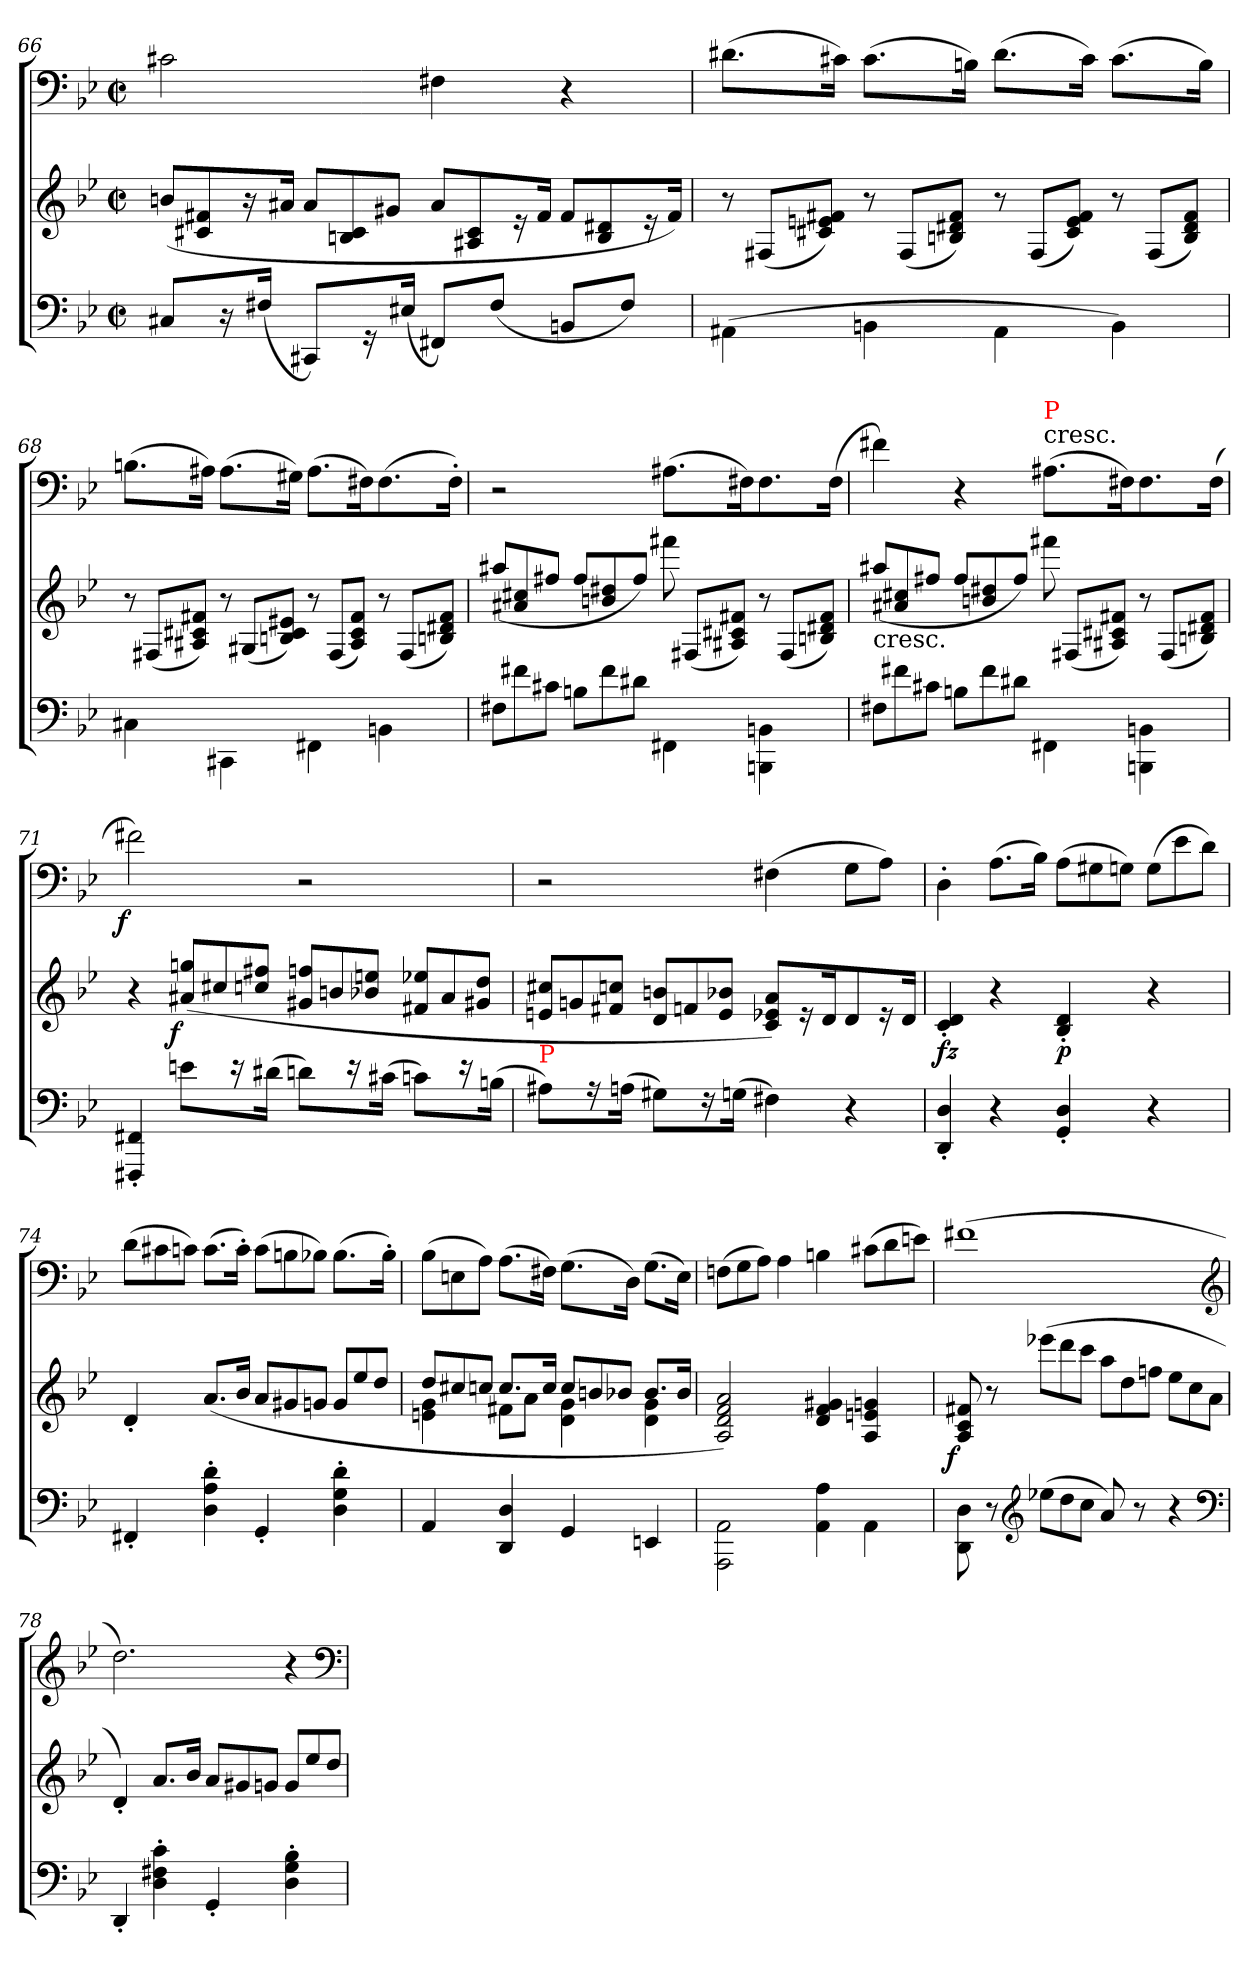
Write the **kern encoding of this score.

**kern	**kern	**dynam	**kern	**dynam
*part2	*part2	*part2	*part1	*part1
*staff3	*staff2	*staff2/3	*staff1	*staff1
*clefF4	*clefG2	*	*clefF4	*
*k[b-e-]	*k[b-e-]	*	*k[b-e-]	*
*M2/2	*M2/2	*	*M2/2	*
*met(c|)	*met(c|)	*	*met(c|)	*
*	*Xtuplet	*	*	*
=66	=66	=66	=66	=66
8C#X/L	(>12bnL	.	2c#X!	.
.	12f#X 12c#X	.	.	.
16r	.	.	.	.
.	24r	.	.	.
(<16F#XJk	.	.	.	.
.	24a#XJk	.	.	.
8CC#XL)	12a#L	.	.	.
.	12c# 12Bn	.	.	.
16r	.	.	.	.
.	12g#XJ	.	.	.
(<16E#XJk	.	.	.	.
8FF#XL)	12a#L	.	4F#X!	.
.	12c# 12A#X	.	.	.
(<8F#J	.	.	.	.
.	24r	.	.	.
.	24f#Jk	.	.	.
8BBn/L	12f#L	.	4r	.
.	12d#X 12B	.	.	.
8F#J)	.	.	.	.
.	24r	.	.	.
.	24f#Jk)	.	.	.
=67	=67	=67	=67	=67
(<4AA#X\	12r	.	(>8.d#X!\L	.
.	(>12F#XL	.	.	.
.	12f#X 12en 12c#XJ)	.	.	.
.	.	.	16c#X!Jk)	.
4BBn\	12r	.	(>8.c#!\L	.
.	(>12F#/L	.	.	.
.	12f# 12d#X 12BnJ)	.	.	.
.	.	.	16Bn!Jk)	.
4AA#\	12r	.	(>8.d#!\L	.
.	(>12F#/L	.	.	.
.	12f# 12e 12c#J)	.	.	.
.	.	.	16c#!Jk)	.
4BB\)	12r	.	(>8.c#!\L	.
.	(>12F#/L	.	.	.
.	12f# 12d# 12BJ)	.	.	.
.	.	.	16B!Jk)	.
=68	=68	=68	=68	=68
4C#X\	12r	.	(>8.Bn!\L	.
.	(>12F#XL	.	.	.
.	12f#X 12c#X 12A#XJ)	.	.	.
.	.	.	16A#X!Jk)	.
4CC#X\	12r	.	(>8.A#!\L	.
.	(>12G#XL	.	.	.
.	12e#X/ 12c#/ 12Bn/J)	.	.	.
.	.	.	16G#X!Jk)	.
4FF#X\	12r	.	(>8.A#!\L	.
.	(>12F#/L	.	.	.
.	12f#/ 12c#/ 12A#/J)	.	.	.
.	.	.	16F#X!k)	.
4BBn\	12r	.	(>8.F#!	.
.	(>12F#/L	.	.	.
.	12f# 12d#X 12BnJ)	.	.	.
.	.	.	16F#'>!Jk)	.
=69	=69	=69	=69	=69
*Xtuplet	*	*	*	*
12F#XL	(>12aa#X/L	.	2r	.
12f#X	12cc#X 12a#X	.	.	.
12c#XJ	12ff#XJ	.	.	.
12BnL	12ff#/L	.	.	.
12f#\	12dd#X/ 12bn/	.	.	.
12d#XJ	12ff#J)	.	.	.
4FF#X\	12fff#X	.	(>8.A#X!\L	.
.	(>12F#L	.	.	.
.	12f# 12c#X 12A#XJ)	.	.	.
.	.	.	16F#X!k)	.
4BBn\ 4BBBn\	12r	.	8.F#!	.
.	(>12F#/L	.	.	.
.	12f# 12d#X 12BJ)	.	.	.
.	.	.	(>16F#!Jk	.
=70	=70	=70	=70	=70
!	!LO:TX:c:t=cresc.	!	!	!
12F#XL	(>12aa#X/L	.	4f#X!)	.
12f#X	12cc#X 12a#X	.	.	.
12c#XJ	12ff#XJ	.	.	.
12BnL	12ff#/L	.	4r	.
12f#\	12dd#X/ 12bn/	.	.	.
12d#XJ	12ff#J)	.	.	.
!	!	!	!LO:TX:a:t=cresc.	!
!	!	!	!LO:TX:a:color=red:t=P	!
4FF#X\	12fff#X	.	(>8.A#X!\L	.
.	(>12F#XL	.	.	.
.	12f# 12c#X 12A#XJ)	.	.	.
.	.	.	16F#X!k)	.
4BBn\ 4BBBn\	12r	.	8.F#!	.
.	(>12F#/L	.	.	.
.	12f# 12d#X 12BnJ)	.	.	.
.	.	.	(>16F#!Jk	.
=71	=71	=71	=71	=71
!	!	!	!	!LO:DY:rj
4FF#X' 4FFF#X'	4r	.	2f#X!)	f
!	!	!LO:DY:rj	!	!
8en\L	(>12ggn/ 12a#X/L	f	.	.
.	12cc#X/	.	.	.
16re	.	.	.	.
.	12ff#X 12ccnJ	.	.	.
(<16d#XJk	.	.	.	.
8dn\L)	12ffn/ 12g#X/L	.	2r	.
.	12bn/	.	.	.
16re	.	.	.	.
.	12een 12b-XJ	.	.	.
(<16c#XJk	.	.	.	.
8cn\L)	12ee-X/ 12f#X/L	.	.	.
.	12a#/	.	.	.
16re	.	.	.	.
.	12dd 12g#XJ	.	.	.
(<16Bn\Jk	.	.	.	.
=72	=72	=72	=72	=72
!LO:TX:a:color=red:t=P	!	!	!	!
8A#XL)	12cc#X 12enL	.	2r	.
.	12gn	.	.	.
16r	.	.	.	.
.	12ccn 12f#XJ	.	.	.
(>16AnJk	.	.	.	.
8G#XL)	12bn 12dL	.	.	.
.	12fn	.	.	.
16r	.	.	.	.
.	12b-X 12eJ	.	.	.
(>16GnJk	.	.	.	.
4F#X)	8a 8e-X 8cL)	.	(>4F#X!	.
.	16r	.	.	.
.	16dk	.	.	.
4r	8d	.	8G!\L	.
.	16r	.	8A!J)	.
.	16dJk	.	.	.
=73	=73	=73	=73	=73
4D' 4DD'	4d' 4c'	fz	4D'!	.
4r	4r	.	(>8.A!\L	.
.	.	.	16B-!Jk)	.
*	*	*	*Xtuplet	*
4D' 4GG'	4d' 4B-'	p	(>12A!\L	.
.	.	.	12G#X!	.
.	.	.	12Gn!J)	.
4r	4r	.	(>12G!\L	.
.	.	.	12e-!	.
.	.	.	12d!J)	.
=74	=74	=74	=74	=74
4FF#X'	4d'	.	(>12d!\L	.
.	.	.	12c#X!	.
.	.	.	12cn!J)	.
4d' 4A' 4D'	(>8.aL	.	(>8.c!\L	.
.	16b-Jk	.	16c'!Jk)	.
4GG'	12aL	.	(>12c!\L	.
.	12g#X	.	12Bn!	.
.	12gnJ	.	12B-X!J)	.
4d' 4G' 4D'	12g/L	.	(>8.B-!\L	.
.	12ee-	.	.	.
.	12ddJ	.	.	.
.	.	.	16B-'!Jk)	.
=75	=75	=75	=75	=75
*	*^	*	*	*
4AA	12ddL	4g 4en	.	(>12B-!\L	.
.	12cc#X	.	.	12En!	.
.	12ccnJ	.	.	12A!J)	.
4D 4DD	8.ccL	8f#XL	.	(>8.A!\L	.
.	.	8aJ	.	.	.
.	16ccJk	.	.	16F#X!Jk)	.
4GG	12ccL	4g 4d	.	(>8.G!\L	.
.	12bn	.	.	.	.
.	12b-XJ	.	.	.	.
.	.	.	.	16D!Jk)	.
4EEn	8.b-L	4g 4d	.	(>8.G!\L	.
.	16b-Jk	.	.	16E!Jk)	.
*	*v	*v	*	*	*
=76	=76	=76	=76	=76
2AA\ 2AAA\	2a/ 2f/ 2d/ 2A/)	.	(>12Fn!\L	.
.	.	.	12G!	.
.	.	.	12A!J)	.
.	.	.	4A!	.
4A 4AA	4g#X 4f 4d	.	4Bn!	.
4AA\	4gn/ 4en/ 4A/	.	(>12c#X!\L	.
.	.	.	12d!	.
.	.	.	12en!J)	.
=77	=77	=77	=77	=77
!	!	!LO:DY:rj	!	!
8D\ 8DD\	8f#X/ 8c/ 8A/	f	(>1f#X!	.
8r	8r	.	.	.
*clefG2	*	*	*	*
(>12ee-XL	(>12eee-XL	.	.	.
12dd	12ddd	.	.	.
12ccJ	12cccJ	.	.	.
8a)	12aaL	.	.	.
.	12dd	.	.	.
8r	.	.	.	.
.	12ffnJ	.	.	.
4r	12ee-L	.	.	.
.	12cc	.	.	.
.	12aJ	.	.	.
*clefF4	*	*	*clefG2	*
=78	=78	=78	=78	=78
4DD'	4d')	.	2.dd!)	.
4c' 4F#X' 4D'	8.aL	.	.	.
.	16b-Jk	.	.	.
4GG'	12aL	.	.	.
.	12g#X	.	.	.
.	12gnJ	.	.	.
4B-' 4G' 4D'	12g/L	.	4r	.
.	12ee-	.	.	.
.	12ddJ	.	.	.
*	*	*	*clefF4	*
=	=	=	=	=
*-	*-	*-	*-	*-
